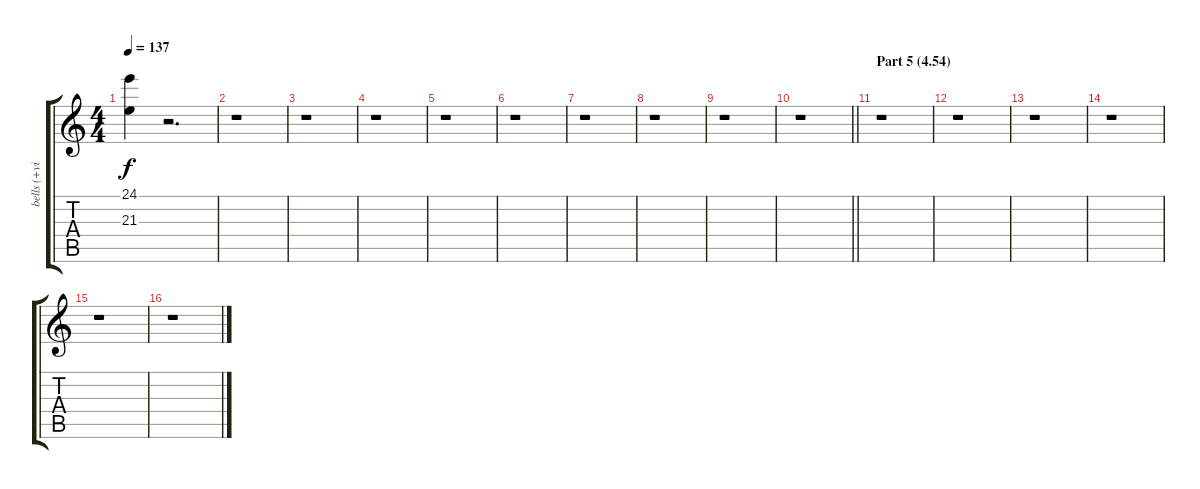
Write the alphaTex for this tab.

\track ("bells (+vibraph+goblins)" "bells (+vi") {instrument tubularbells}
\staff {score tabs}
\tuning (E4 B3 G3 D3 A2 E2) {hide}
\ts (4 4)
\tempo 137
\clef g2
\ks c
(24.1 21.3).4{dy f} r.2{d} |
r.1 |
r.1 |
r.1 |
r.1 |
r.1 |
r.1 |
r.1 |
r.1 |
\barLineRight lightlight
r.1 |
\section ("" "Part 5 (4.54)")
r.1 |
r.1 |
r.1 |
r.1 |
r.1 |
r.1
